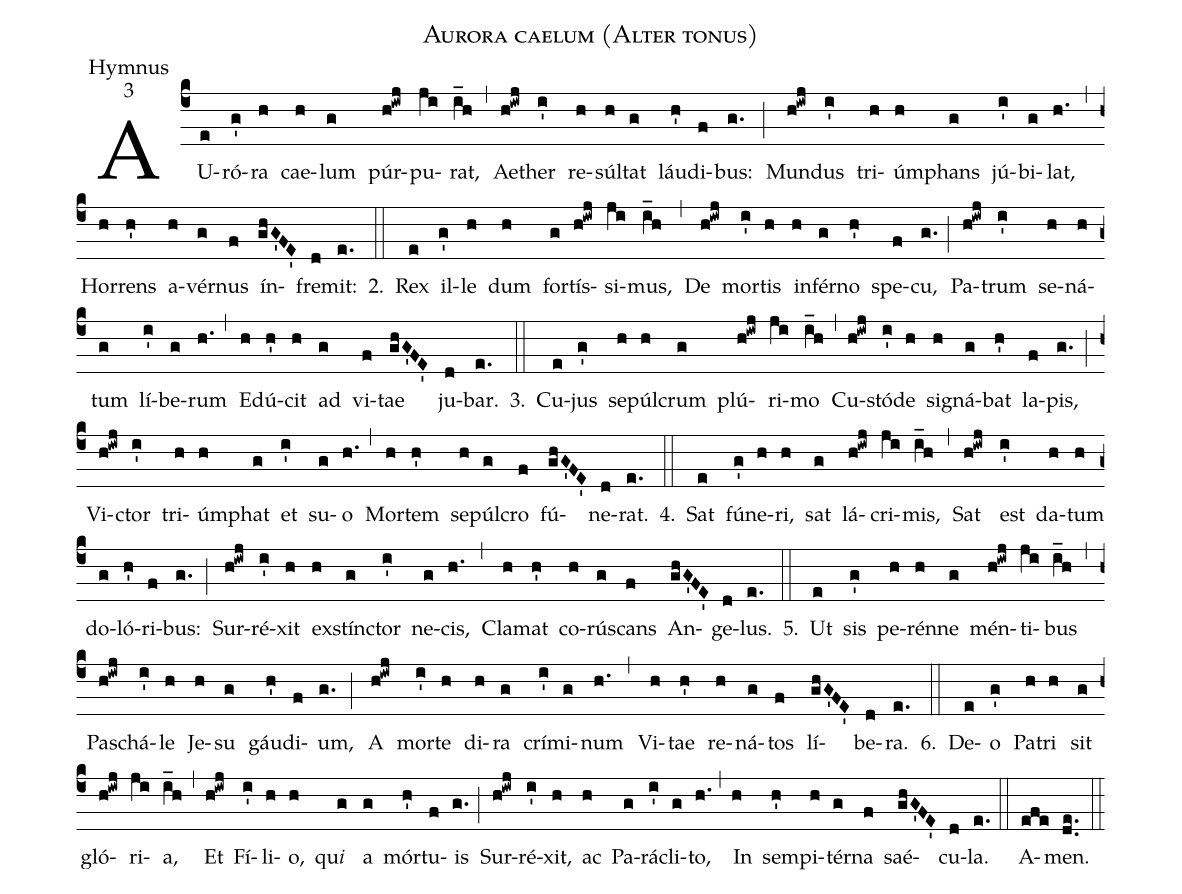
name:Aurora caelum (Alter tonus);
office-part:Hymnus;
mode:3;
%%
(c4) AU(e)ró(g')ra(h) cae(h)lum(g) púr(h!iwj)pu(ji)rat,(i_h) (,) Ae(h!iwj)ther(i') re(h)súl(h)tat(g) láu(h')di(f)bus:(g.) (;) Mun(h!iwj)dus(i') tri(h)úm(h)phans(g) jú(i')bi(g)lat,(h.) (,) Hor(h)rens(h') a(h)vér(g)nus(f) ín(ghG'FE')fre(d)mit:(e.) 2.(::) Rex(e) il(g')le(h) dum(h) for(g)tís(h!iwj)si(ji)mus,(i_h) (,) De(h!iwj) mor(i')tis(h) in(h)fér(g)no(h') spe(f)cu,(g.) (;) Pa(h!iwj)trum(i') se(h)ná(h)tum(g) lí(i')be(g)rum(h.) (,) E(h)dú(h')cit(h) ad(g) vi(f)tae(ghG'FE') ju(d)bar.(e.) 3.(::) Cu(e)jus(g') se(h)púl(h)crum(g) plú(h!iwj)ri(ji)mo(i_h) (,) Cu(h!iwj)stó(i')de(h) si(h)gná(g)bat(h') la(f)pis,(g.) (;) Vi(h!iwj)ctor(i') tri(h)úm(h)phat(g) et(i') su(g)o(h.) (,) Mor(h)tem(h') se(h)púl(g)cro(f) fú(ghG'FE')ne(d)rat.(e.) 4.(::) Sat(e) fú(g')ne(h)ri,(h) sat(g) lá(h!iwj)cri(ji)mis,(i_h) (,) Sat(h!iwj) est(i') da(h)tum(h) do(g)ló(h')ri(f)bus:(g.) (;) Sur(h!iwj)ré(i')xit(h) ex(h)stín(g)ctor(i') ne(g)cis,(h.) (,) Cla(h)mat(h') co(h)rú(g)scans(f) An(ghG'FE')ge(d)lus.(e.) 5.(::) Ut(e) sis(g') pe(h)rén(h)ne(g) mén(h!iwj)ti(ji)bus(i_h) (,) Pa(h!iwj)schá(i')le(h) Je(h)su(g) gáu(h')di(f)um,(g.) (;) A(h!iwj) mor(i')te(h) di(h)ra(g) crí(i')mi(g)num(h.) (,) Vi(h)tae(h') re(h)ná(g)tos(f) lí(ghG'FE')be(d)ra.(e.) 6.(::) De(e)o(g') Pa(h)tri(h) sit(g) gló(h!iwj)ri(ji)a,(i_h) (,) Et(h!iwj) Fí(i')li(h)o,(h) qu<i>i</i>(g) a(g) mór(h')tu(f)is(g.) (;) Sur(h!iwj)ré(i')xit,(h) ac(h) Pa(g)rá(i')cli(g)to,(h.) (,) In(h) sem(h')pi(h)tér(g)na(f) saé(ghG'FE')cu(d)la.(e.) (::) A(efe)men.(de..) (::)
